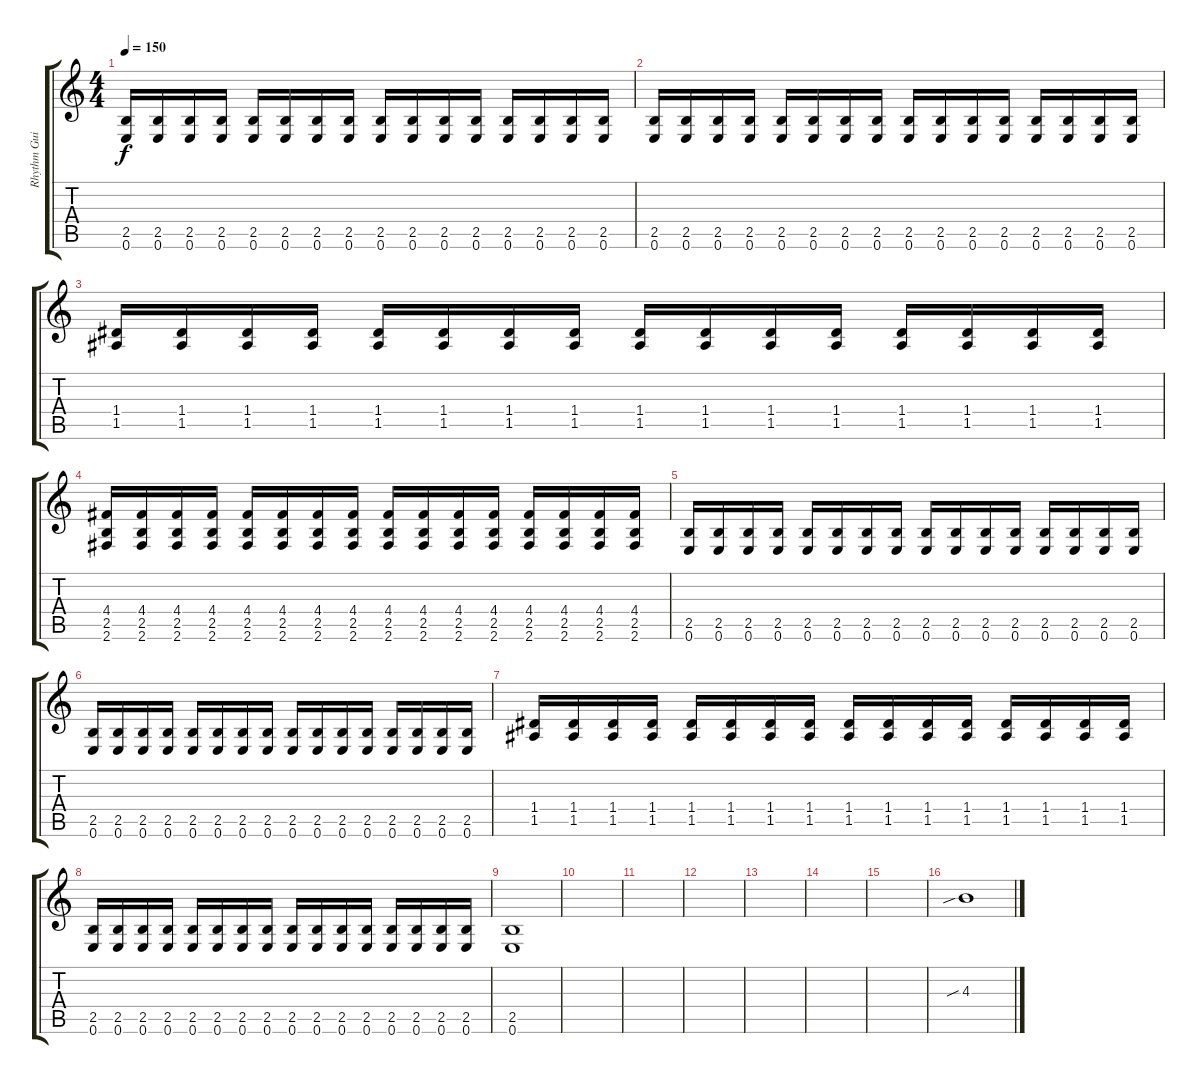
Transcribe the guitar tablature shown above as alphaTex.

\track ("Rhythm Guitar" "Rhythm Gui") {instrument distortionguitar}
\staff {score tabs}
\tuning (E4 B3 G3 D3 A2 E2) {hide}
\ts (4 4)
\tempo 150
\clef g2
\ks c
(2.5 0.6).16{dy f} (2.5 0.6).16 (2.5 0.6).16 (2.5 0.6).16 (2.5 0.6).16 (2.5 0.6).16 (2.5 0.6).16 (2.5 0.6).16 (2.5 0.6).16 (2.5 0.6).16 (2.5 0.6).16 (2.5 0.6).16 (2.5 0.6).16 (2.5 0.6).16 (2.5 0.6).16 (2.5 0.6).16 |
(2.5 0.6).16 (2.5 0.6).16 (2.5 0.6).16 (2.5 0.6).16 (2.5 0.6).16 (2.5 0.6).16 (2.5 0.6).16 (2.5 0.6).16 (2.5 0.6).16 (2.5 0.6).16 (2.5 0.6).16 (2.5 0.6).16 (2.5 0.6).16 (2.5 0.6).16 (2.5 0.6).16 (2.5 0.6).16 |
(1.4 1.5).16 (1.4 1.5).16 (1.4 1.5).16 (1.4 1.5).16 (1.4 1.5).16 (1.4 1.5).16 (1.4 1.5).16 (1.4 1.5).16 (1.4 1.5).16 (1.4 1.5).16 (1.4 1.5).16 (1.4 1.5).16 (1.4 1.5).16 (1.4 1.5).16 (1.4 1.5).16 (1.4 1.5).16 |
(4.4 2.5 2.6).16 (4.4 2.5 2.6).16 (4.4 2.5 2.6).16 (4.4 2.5 2.6).16 (4.4 2.5 2.6).16 (4.4 2.5 2.6).16 (4.4 2.5 2.6).16 (4.4 2.5 2.6).16 (4.4 2.5 2.6).16 (4.4 2.5 2.6).16 (4.4 2.5 2.6).16 (4.4 2.5 2.6).16 (4.4 2.5 2.6).16 (4.4 2.5 2.6).16 (4.4 2.5 2.6).16 (4.4 2.5 2.6).16 |
(2.5 0.6).16 (2.5 0.6).16 (2.5 0.6).16 (2.5 0.6).16 (2.5 0.6).16 (2.5 0.6).16 (2.5 0.6).16 (2.5 0.6).16 (2.5 0.6).16 (2.5 0.6).16 (2.5 0.6).16 (2.5 0.6).16 (2.5 0.6).16 (2.5 0.6).16 (2.5 0.6).16 (2.5 0.6).16 |
(2.5 0.6).16 (2.5 0.6).16 (2.5 0.6).16 (2.5 0.6).16 (2.5 0.6).16 (2.5 0.6).16 (2.5 0.6).16 (2.5 0.6).16 (2.5 0.6).16 (2.5 0.6).16 (2.5 0.6).16 (2.5 0.6).16 (2.5 0.6).16 (2.5 0.6).16 (2.5 0.6).16 (2.5 0.6).16 |
(1.4 1.5).16 (1.4 1.5).16 (1.4 1.5).16 (1.4 1.5).16 (1.4 1.5).16 (1.4 1.5).16 (1.4 1.5).16 (1.4 1.5).16 (1.4 1.5).16 (1.4 1.5).16 (1.4 1.5).16 (1.4 1.5).16 (1.4 1.5).16 (1.4 1.5).16 (1.4 1.5).16 (1.4 1.5).16 |
(2.5 0.6).16 (2.5 0.6).16 (2.5 0.6).16 (2.5 0.6).16 (2.5 0.6).16 (2.5 0.6).16 (2.5 0.6).16 (2.5 0.6).16 (2.5 0.6).16 (2.5 0.6).16 (2.5 0.6).16 (2.5 0.6).16 (2.5 0.6).16 (2.5 0.6).16 (2.5 0.6).16 (2.5 0.6).16 |
(2.5 0.6).1 |
|
|
|
|
|
|
4.3{sib}.1
